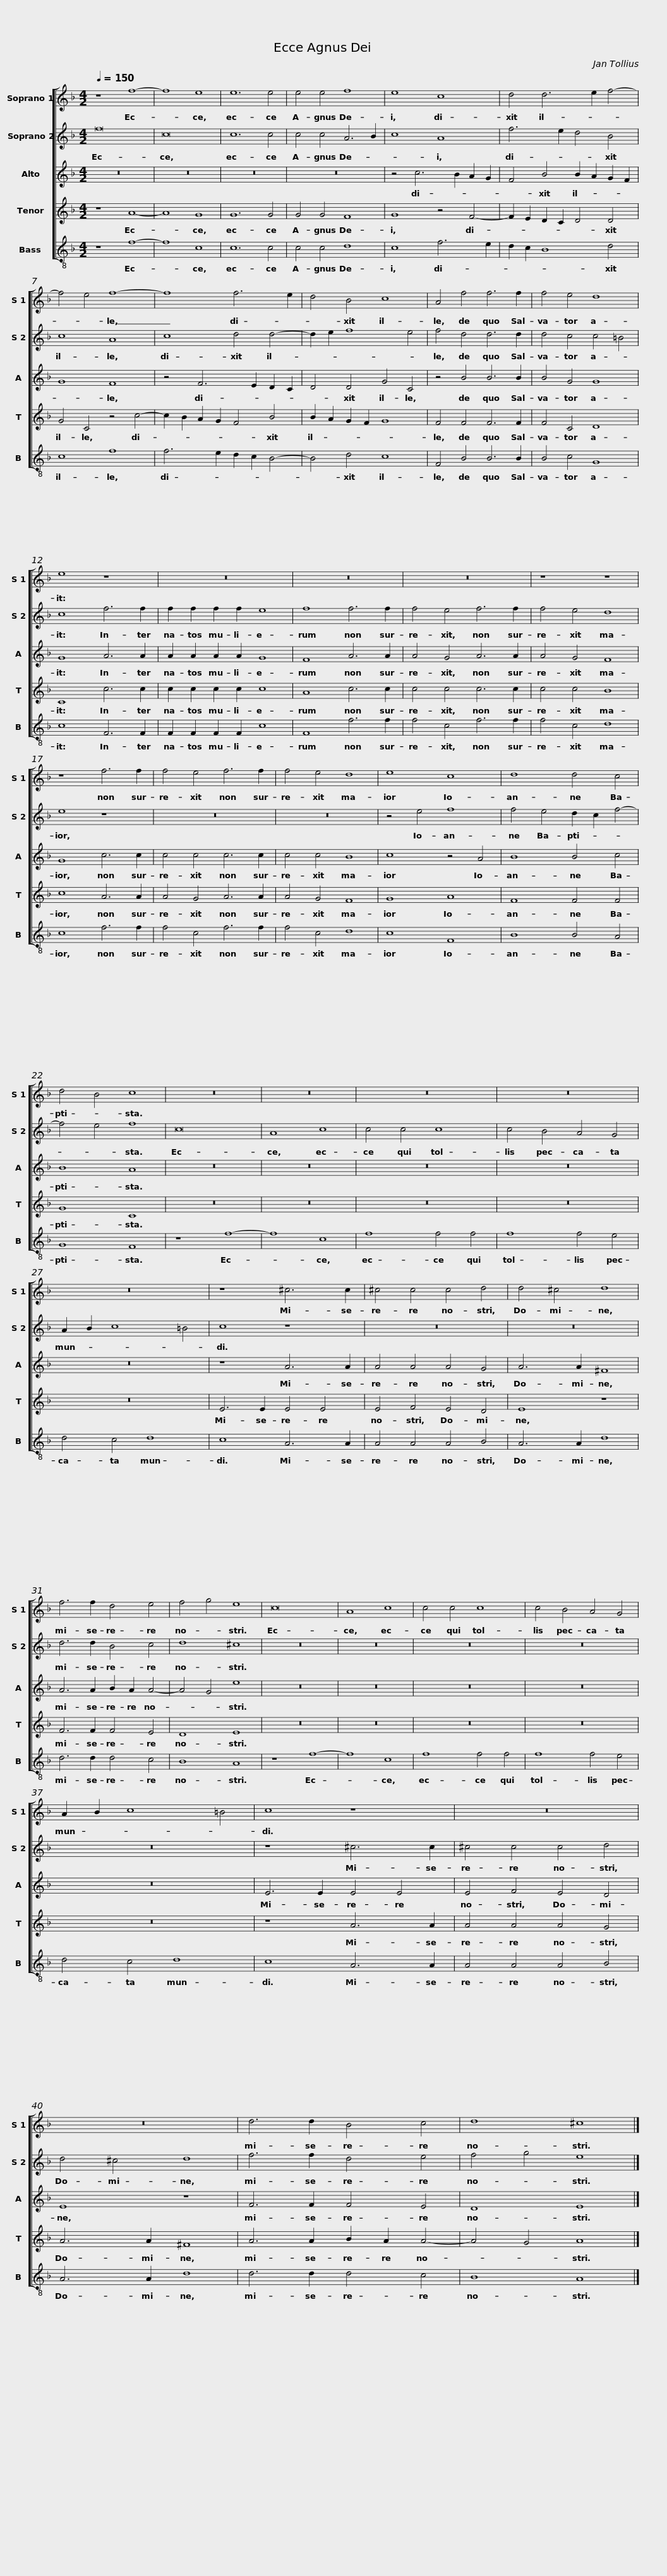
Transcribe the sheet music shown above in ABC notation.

X:1
%%score [ 1 2 3 4 5 ]
L:1/8
Q:1/4=150
M:4/2
I:linebreak $
K:F
V:1 treble
V:2 treble
V:3 treble
V:4 treble
V:5 treble-8
V:1
 z8 f8- | f8 e8 | e12 e4 | e4 e4 f8 | e8 c8 |$ %5
 d4 d6 e2 f4- | f4 e4 f8- | f8 f6 e2 | d4 B4 c8 | A4 f4 f6 f2 |$ %10
 f4 e4 d8 | e8 z8 | z16 | z16 | z16 |$ %15
 z8 z8 | z8 f6 f2 | f4 e4 f6 f2 | f4 e4 d8 | e8 c8 |$ %20
 d8 d4 c4 | d4 B4 c8 | z16 | z16 | z16 |$ %25
 z16 | z16 | z8 ^c6 c2 | ^c4 c4 c4 d4 | d4 ^c4 d8 |$ %30
 f6 f2 d4 e4 | f4 g4 e8 | c16 | A8 c8 | c4 c4 c8 |$ %35
 c4 B4 A4 G4 | A2 B2 c8 =B4 | c8 z8 | z16 | z16 |$ %40
 d6 d2 B4 c4 | d8 ^c8 |] %42
V:2
 f16 | c16 | c12 c4 | c4 c4 A6 B2 | c8 A8 |$ %5
 f6 e2 d4 B4 | c8 A8 | c8 d4 d4- | d2 e2 f8 e4 | f4 d4 d6 d2 |$ %10
 d4 c4 c4 =B4 | c8 f6 f2 | f2 f2 f2 f2 e8 | f8 f6 f2 | f4 e4 f6 f2 |$ %15
 f4 e4 d8 | e8 z8 | z16 | z16 | z4 e4 f8 |$ %20
 f4 e4 d2 c2 f4- | f4 e4 f8 | c16 | A8 c8 | c4 c4 c8 |$ %25
 c4 B4 A4 G4 | A2 B2 c8 =B4 | c8 z8 | z16 | z16 |$ %30
 d6 d2 B4 c4 | d8 ^c8 | z16 | z16 | z16 |$ %35
 z16 | z16 | z8 ^c6 c2 | ^c4 c4 c4 d4 | d4 ^c4 d8 |$ %40
 f6 f2 d4 e4 | f4 g4 e8 |] %42
V:3
 z16 | z16 | z16 | z16 | z4 c6 B2 A2 G2 |$ %5
 F4 B4 B2 A2 G2 F2 | G8 F8 | z4 F6 E2 D2 C2 | D4 D4 G4 C4 | z4 B4 B6 B2 |$ %10
 B4 G4 G8 | G8 A6 A2 | A2 A2 A2 A2 G8 | F8 A6 A2 | A4 G4 A6 A2 |$ %15
 A4 G4 F8 | G8 c6 c2 | c4 c4 c6 c2 | c4 c4 B8 | c8 z4 A4 |$ %20
 B8 B4 c4 | B8 A8 | z16 | z16 | z16 |$ %25
 z16 | z16 | z8 A6 A2 | A4 A4 A4 G4 | A6 A2 ^F8 |$ %30
 A6 A2 B2 A2 A4- | A4 G4 e8 | z16 | z16 | z16 |$ %35
 z16 | z16 | E6 E2 E4 E4 | E4 F4 E4 D4 | E8 z8 |$ %40
 F6 F2 F4 E4 | D8 E8 |] %42
V:4
 z8 A8- | A8 G8 | G12 G4 | G4 G4 F8 | G8 z4 F4- |$ %5
 F2 E2 D2 C2 D4 D4 | G4 C4 z4 c4- | c2 B2 A2 G2 F4 B4 | B2 A2 G2 F2 G8 | F4 F4 F6 F2 |$ %10
 F4 C4 D8 | C8 c6 c2 | c2 c2 c2 c2 c8 | A8 c6 c2 | c4 c4 c6 c2 |$ %15
 c4 c4 B8 | c8 A6 A2 | A4 G4 A6 A2 | A4 G4 F8 | G8 A8 |$ %20
 F8 F4 F4 | G8 C8 | z16 | z16 | z16 |$ %25
 z16 | z16 | E6 E2 E4 E4 | E4 F4 E4 D4 | E8 z8 |$ %30
 F6 F2 F4 E4 | D8 E8 | z16 | z16 | z16 |$ %35
 z16 | z16 | z8 A6 A2 | A4 A4 A4 G4 | A6 A2 ^F8 |$ %40
 A6 A2 B2 A2 A4- | A4 G4 A8 |] %42
V:5
 z8 f8- | f8 c8 | c12 c4 | c4 c4 d8 | c8 f6 e2 |$ %5
 d2 c2 B8 d4 | c8 f8 | f6 e2 d2 c2 B4- | B4 d4 c8 | F4 B4 B6 B2 |$ %10
 B4 c4 G8 | c8 F6 F2 | F2 F2 F2 F2 c8 | F8 f6 f2 | f4 c4 f6 f2 |$ %15
 f4 c4 d8 | c8 f6 f2 | f4 c4 f6 f2 | f4 c4 d8 | c8 F8 |$ %20
 B8 B4 A4 | G8 F8 | z8 f8- | f8 c8 | f8 f4 f4 |$ %25
 f8 f4 e4 | d4 c4 d8 | c8 A6 A2 | A4 A4 A4 B4 | A6 A2 d8 |$ %30
 d6 d2 d4 c4 | B8 A8 | z8 f8- | f8 c8 | f8 f4 f4 |$ %35
 f8 f4 e4 | d4 c4 d8 | c8 A6 A2 | A4 A4 A4 B4 | A6 A2 d8 |$ %40
 d6 d2 d4 c4 | B8 A8 |] %42
